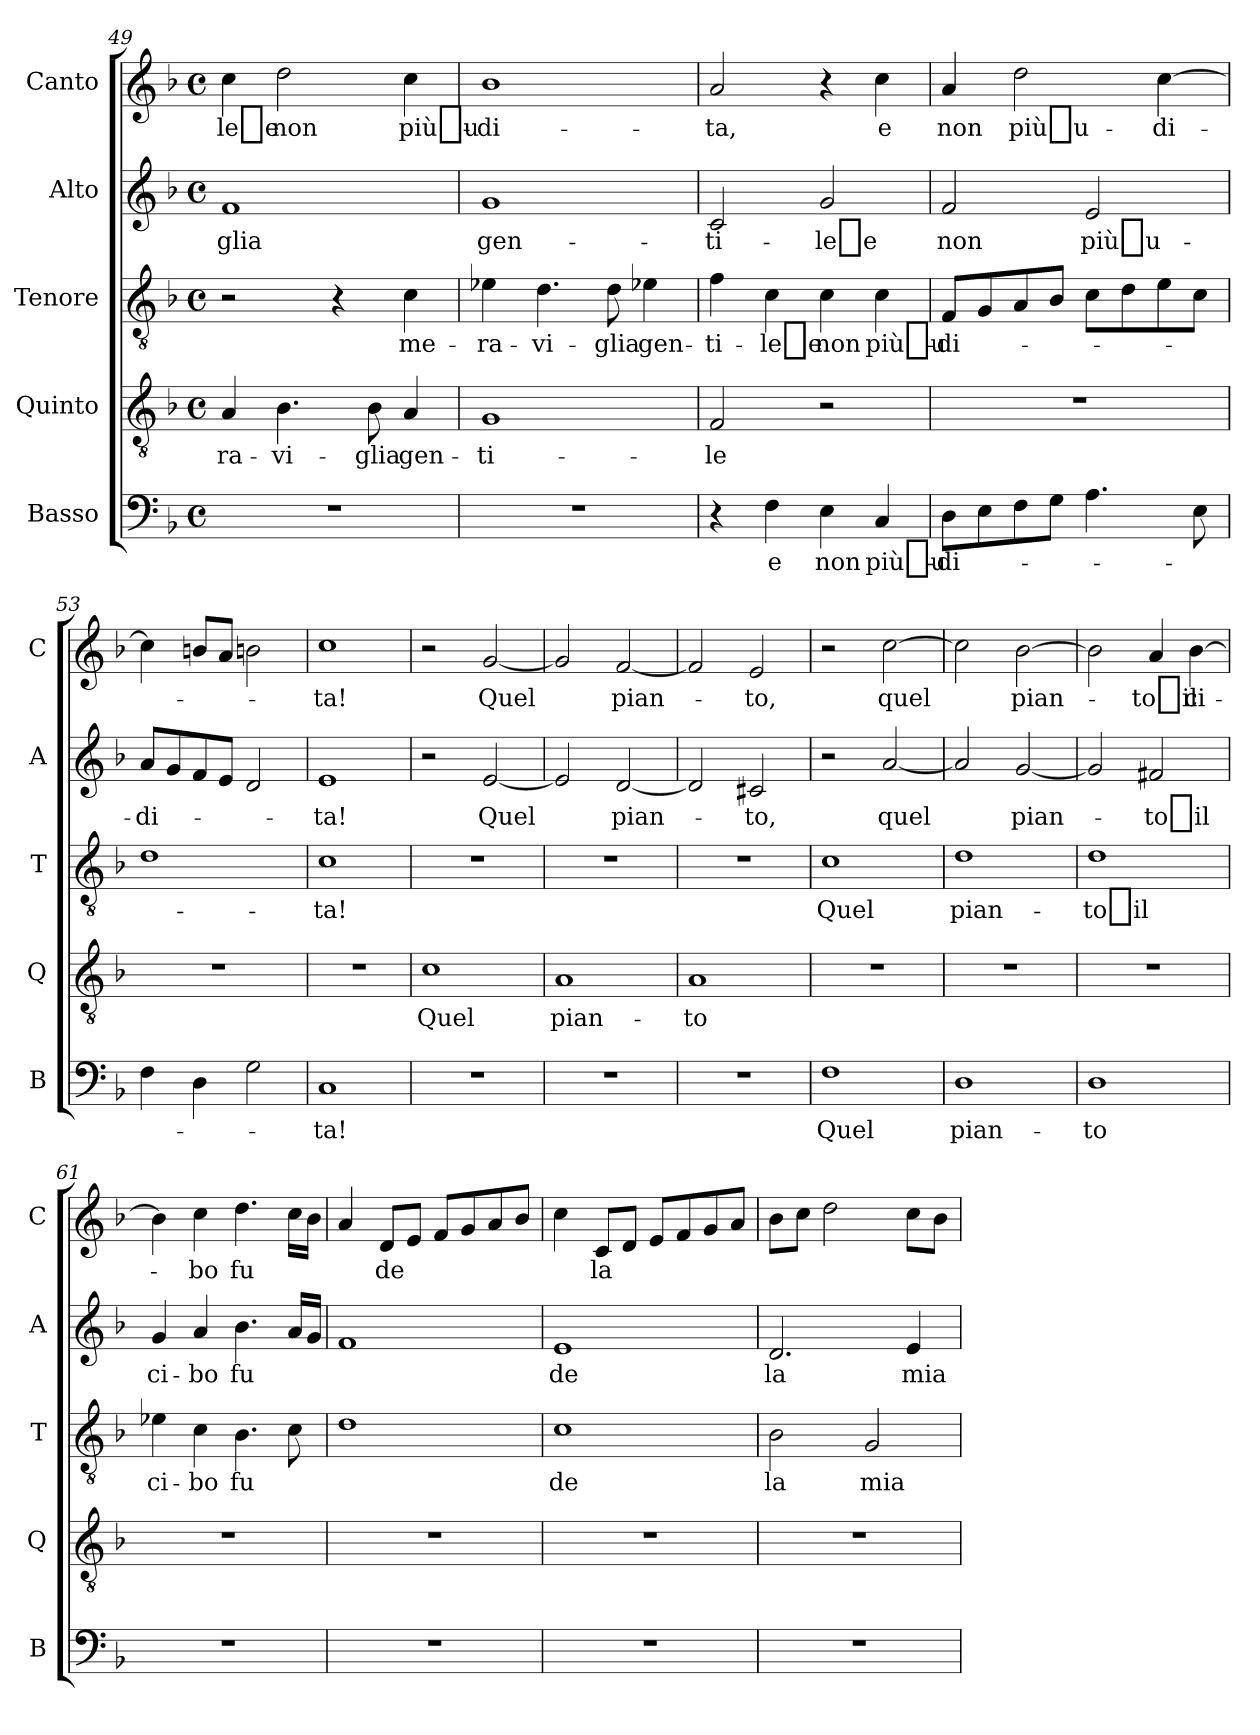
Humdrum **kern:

**kern	**text	**kern	**text	**kern	**text	**kern	**text	**kern	**text
*part5	*part5	*part4	*part4	*part3	*part3	*part2	*part2	*part1	*part1
*staff5	*staff5	*staff4	*staff4	*staff3	*staff3	*staff2	*staff2	*staff1	*staff1
*I"Basso	*	*I"Quinto	*	*I"Tenore	*	*I"Alto	*	*I"Canto	*
*I'B	*	*I'Q	*	*I'T	*	*I'A	*	*I'C	*
!!LO:PB:g=z
*clefF4	*	*clefGv2	*	*clefGv2	*	*clefG2	*	*clefG2	*
*k[b-]	*	*k[b-]	*	*k[b-]	*	*k[b-]	*	*k[b-]	*
*F:	*	*F:	*	*F:	*	*F:	*	*F:	*
*M4/4	*	*M4/4	*	*M4/4	*	*M4/4	*	*M4/4	*
*met(c)	*	*met(c)	*	*met(c)	*	*met(c)	*	*met(c)	*
=49	=49	=49	=49	=49	=49	=49	=49	=49	=49
1r	.	4A	ra-	2r	.	1f	-glia	4cc	-le_e
.	.	4.B-	vi-	.	.	.	.	2dd	-non
.	.	.	.	4r	.	.	.	.	.
.	.	8B-	-glia	.	.	.	.	.	.
.	.	4A	gen-	4c	me-	.	.	4cc	più_u-
=50	=50	=50	=50	=50	=50	=50	=50	=50	=50
1r	.	1G	ti-	4e-X	ra-	1g	gen-	1b-	di-
.	.	.	.	4.d	vi-	.	.	.	.
.	.	.	.	8d	-glia	.	.	.	.
.	.	.	.	4e-X	gen-	.	.	.	.
=51	=51	=51	=51	=51	=51	=51	=51	=51	=51
4r	.	2F	-le	4f	ti-	2c	ti-	2a	-ta,
!	!	!	!	!	!LO:LY:i	!	!	!	!
4F	-e	.	.	4c	-le_e	.	.	.	.
4E	-non	2r	.	4c	-non	2g	-le_e	4r	.
4C	più_u-	.	.	4c	più_u-	.	.	4cc	-e
=52	=52	=52	=52	=52	=52	=52	=52	=52	=52
8DL	di-	1r	.	8FL	di-	2f	-non	4a	-non
8E	.	.	.	8G	.	.	.	.	.
8F	.	.	.	8A	.	.	.	2dd	più_u-
8GJ	.	.	.	8B-J	.	.	.	.	.
4.A	.	.	.	8cL	.	2e	più_u-	.	.
.	.	.	.	8d	.	.	.	.	.
.	.	.	.	8e	.	.	.	[4cc	di-
8E	.	.	.	8cJ	.	.	.	.	.
=53	=53	=53	=53	=53	=53	=53	=53	=53	=53
4F	.	1r	.	1d	.	8aL	di-	4cc]	.
.	.	.	.	.	.	8g	.	.	.
4D	.	.	.	.	.	8f	.	8bnL	.
.	.	.	.	.	.	8eJ	.	8aJ	.
2G	.	.	.	.	.	2d	.	2bn	.
=54	=54	=54	=54	=54	=54	=54	=54	=54	=54
1C	-ta!	1r	.	1c	-ta!	1e	-ta!	1cc	-ta!
=55	=55	=55	=55	=55	=55	=55	=55	=55	=55
1r	.	1c	-Quel	1r	.	2r	.	2r	.
.	.	.	.	.	.	[2e	-Quel	[2g	-Quel
!!LO:LB:g=z
=56	=56	=56	=56	=56	=56	=56	=56	=56	=56
1r	.	1A	pian-	1r	.	2e]	.	2g]	.
.	.	.	.	.	.	[2d	pian-	[2f	pian-
=57	=57	=57	=57	=57	=57	=57	=57	=57	=57
1r	.	1A	-to	1r	.	2d]	.	2f]	.
.	.	.	.	.	.	2c#X	-to,	2e	-to,
=58	=58	=58	=58	=58	=58	=58	=58	=58	=58
1F	-Quel	1r	.	1c	-Quel	2r	.	2r	.
.	.	.	.	.	.	[2a	-quel	[2cc	-quel
=59	=59	=59	=59	=59	=59	=59	=59	=59	=59
1D	pian-	1r	.	1d	pian-	2a]	.	2cc]	.
.	.	.	.	.	.	[2g	pian-	[2b-	pian-
=60	=60	=60	=60	=60	=60	=60	=60	=60	=60
1D	-to	1r	.	1d	-to_il	2g]	.	2b-]	.
!	!	!	!	!	!	!	!LO:LY:i	!	!LO:LY:i
.	.	.	.	.	.	2f#X	-to_il	4a	-to_il
.	.	.	.	.	.	.	.	[4b-	ci-
=61	=61	=61	=61	=61	=61	=61	=61	=61	=61
1r	.	1r	.	4e-X	ci-	4g	ci-	4b-]	.
.	.	.	.	4c	-bo	4a	-bo	4cc	-bo
.	.	.	.	4.B-	-fu	4.b-	-fu	4.dd	-fu
.	.	.	.	8c	.	16aLL	.	16ccLL	.
.	.	.	.	.	.	16gJJ	.	16b-JJ	.
=62	=62	=62	=62	=62	=62	=62	=62	=62	=62
1r	.	1r	.	1d	.	1f	.	4a	.
.	.	.	.	.	.	.	.	8dL	-de
.	.	.	.	.	.	.	.	8eJ	.
.	.	.	.	.	.	.	.	8fL	.
.	.	.	.	.	.	.	.	8g	.
.	.	.	.	.	.	.	.	8a	.
.	.	.	.	.	.	.	.	8b-J	.
=63	=63	=63	=63	=63	=63	=63	=63	=63	=63
1r	.	1r	.	1c	-de	1e	-de	4cc	.
.	.	.	.	.	.	.	.	8cL	-la
.	.	.	.	.	.	.	.	8dJ	.
.	.	.	.	.	.	.	.	8eL	.
.	.	.	.	.	.	.	.	8f	.
.	.	.	.	.	.	.	.	8g	.
.	.	.	.	.	.	.	.	8aJ	.
!!LO:PB:g=z
=64	=64	=64	=64	=64	=64	=64	=64	=64	=64
1r	.	1r	.	2B-	-la	2.d	-la	8b-L	.
.	.	.	.	.	.	.	.	8ccJ	.
.	.	.	.	.	.	.	.	2dd	.
.	.	.	.	2G	-mia	.	.	.	.
.	.	.	.	.	.	4e	-mia	8ccL	.
.	.	.	.	.	.	.	.	8b-J	.
=	=	=	=	=	=	=	=	=	=
*-	*-	*-	*-	*-	*-	*-	*-	*-	*-
